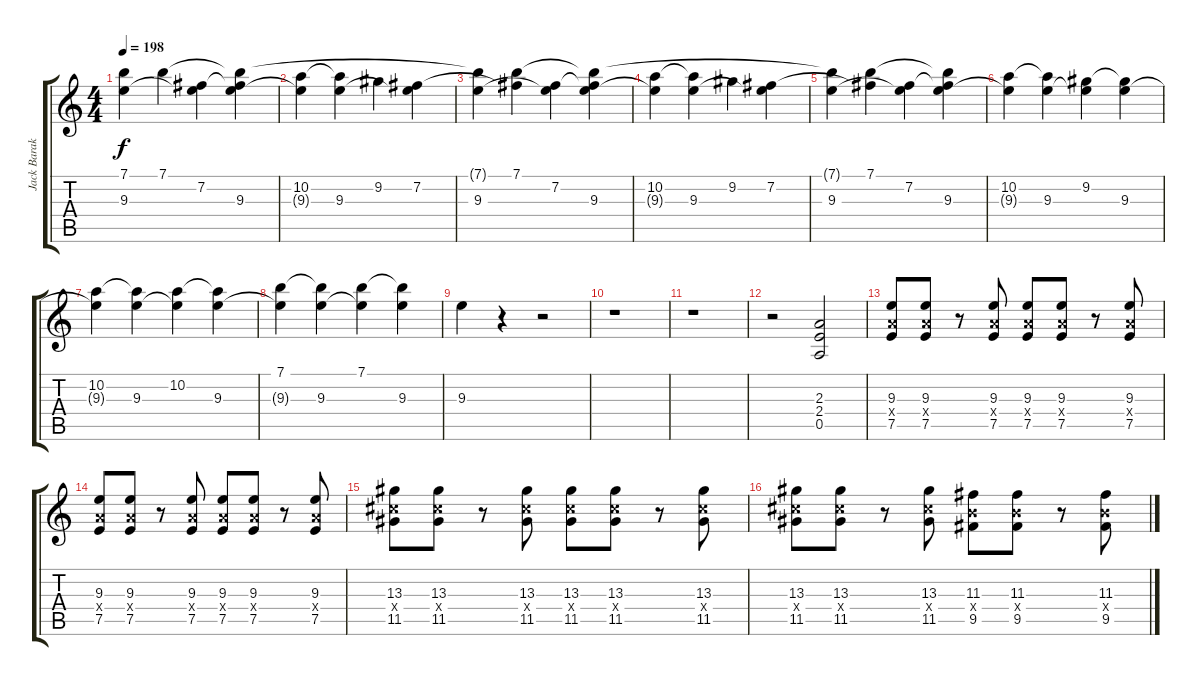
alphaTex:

\track ("Jack Barakat (Lead  Guitar)" "Jack Barak") {instrument distortionguitar}
\staff {score tabs}
\tuning (E4 B3 G3 D3 A2 E2) {hide}
\ts (4 4)
\tempo 198
\clef g2
\ks c
(7.1{t} 9.3).4{dy f} 7.1.4 (7.2 9.3{t}).4 (7.1{t} 7.2{t} 9.3).4 |
(10.2 9.3{t}).4 (10.2{t} 9.3).4 9.2.4 (7.2 9.3{t}).4 |
(7.1{t} 9.3).4 (7.1 7.2{t}).4 (7.2 9.3{t}).4 (7.1{t} 7.2{t} 9.3).4 |
(10.2 9.3{t}).4 (10.2{t} 9.3).4 9.2.4 (7.2 9.3{t}).4 |
(7.1{t} 9.3).4 (7.1 7.2{t}).4 (7.2 9.3{t}).4 (7.1{t} 7.2{t} 9.3).4 |
(10.2 9.3{t}).4 (10.2{t} 9.3).4 (9.2 9.3{t}).4 (9.2{t} 9.3).4 |
(10.2 9.3{t}).4 (10.2{t} 9.3).4 (10.2 9.3{t}).4 (10.2{t} 9.3).4 |
(7.1 9.3{t}).4 (7.1{t} 9.3).4 (7.1 9.3{t}).4 (7.1{t} 9.3).4 |
9.3.4 r.4 r.2 |
r.1 |
r.1 |
r.2 (2.3 2.4 0.5).2 |
(9.3 7.4{x} 7.5).8 (9.3 7.4{x} 7.5).8 r.8 (9.3 7.4{x} 7.5).8 (9.3 7.4{x} 7.5).8 (9.3 7.4{x} 7.5).8 r.8 (9.3 7.4{x} 7.5).8 |
(9.3 7.4{x} 7.5).8 (9.3 7.4{x} 7.5).8 r.8 (9.3 7.4{x} 7.5).8 (9.3 7.4{x} 7.5).8 (9.3 7.4{x} 7.5).8 r.8 (9.3 7.4{x} 7.5).8 |
(13.3 11.4{x} 11.5).8 (13.3 11.4{x} 11.5).8 r.8 (13.3 11.4{x} 11.5).8 (13.3 11.4{x} 11.5).8 (13.3 11.4{x} 11.5).8 r.8 (13.3 11.4{x} 11.5).8 |
(13.3 11.4{x} 11.5).8 (13.3 11.4{x} 11.5).8 r.8 (13.3 11.4{x} 11.5).8 (11.3 9.4{x} 9.5).8 (11.3 9.4{x} 9.5).8 r.8 (11.3 9.4{x} 9.5).8
